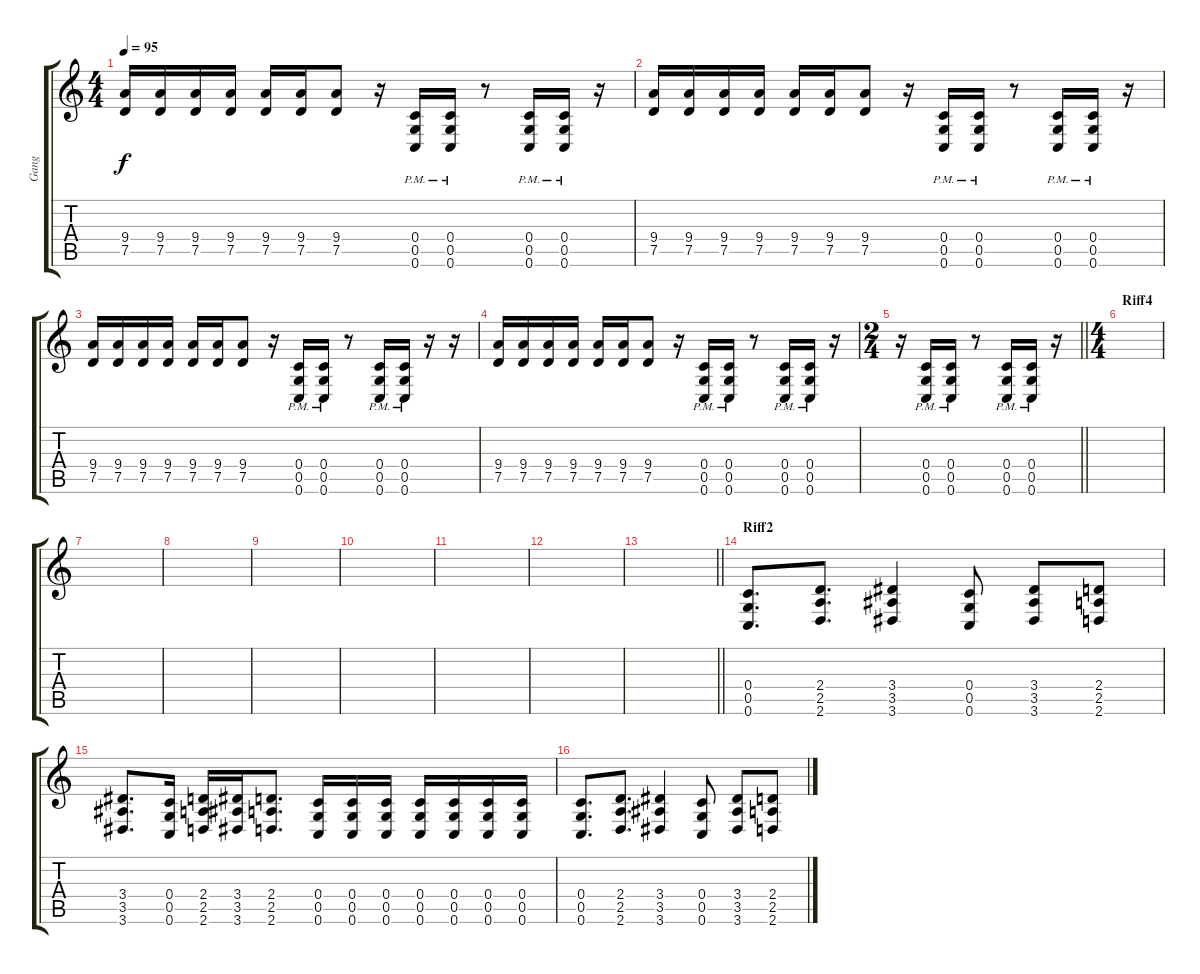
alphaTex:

\track ("Gang" "Gang") {instrument distortionguitar}
\staff {score tabs}
\tuning (D4 A3 F3 C3 G2 C2) {hide}
\ts (4 4)
\tempo 95
\clef g2
\ks c
(9.4 7.5).16{dy f instrument distortionguitar} (9.4 7.5).16 (9.4 7.5).16 (9.4 7.5).16 (9.4 7.5).16 (9.4 7.5).16 (9.4 7.5).8 r.16 (0.4 0.5{pm} 0.6).16 (0.4 0.5{pm} 0.6).16 r.8 (0.4 0.5{pm} 0.6).16 (0.4 0.5{pm} 0.6).16 r.16 |
(9.4 7.5).16{instrument distortionguitar} (9.4 7.5).16 (9.4 7.5).16 (9.4 7.5).16 (9.4 7.5).16 (9.4 7.5).16 (9.4 7.5).8 r.16 (0.4 0.5{pm} 0.6).16 (0.4 0.5{pm} 0.6).16 r.8 (0.4 0.5{pm} 0.6).16 (0.4 0.5{pm} 0.6).16 r.16 |
(9.4 7.5).16{instrument distortionguitar} (9.4 7.5).16 (9.4 7.5).16 (9.4 7.5).16 (9.4 7.5).16 (9.4 7.5).16 (9.4 7.5).8 r.16 (0.4 0.5{pm} 0.6).16 (0.4 0.5{pm} 0.6).16 r.8 (0.4 0.5{pm} 0.6).16 (0.4 0.5{pm} 0.6).16 r.16 r.16 |
(9.4 7.5).16{instrument distortionguitar} (9.4 7.5).16 (9.4 7.5).16 (9.4 7.5).16 (9.4 7.5).16 (9.4 7.5).16 (9.4 7.5).8 r.16 (0.4 0.5{pm} 0.6).16 (0.4 0.5{pm} 0.6).16 r.8 (0.4 0.5{pm} 0.6).16 (0.4 0.5{pm} 0.6).16 r.16 |
\ts (2 4)
\barLineRight lightlight
r.16 (0.4 0.5{pm} 0.6).16 (0.4 0.5{pm} 0.6).16 r.8 (0.4 0.5{pm} 0.6).16 (0.4 0.5{pm} 0.6).16 r.16 |
\ts (4 4)
\section ("" "Riff4")
|
|
|
|
|
|
|
\barLineRight lightlight
|
\section ("" "Riff2")
(0.4 0.5 0.6).8{d instrument distortionguitar} (2.4 2.5 2.6).8{d} (3.4 3.5 3.6).4 (0.4 0.5 0.6).8 (3.4 3.5 3.6).8 (2.4 2.5 2.6).8 |
(3.4 3.5 3.6).8{d} (0.4 0.5 0.6).16 (2.4 2.5 2.6).16 (3.4 3.5 3.6).16 (2.4 2.5 2.6).8{d} (0.4 0.5 0.6).16 (0.4 0.5 0.6).16 (0.4 0.5 0.6).16 (0.4 0.5 0.6).16 (0.4 0.5 0.6).16 (0.4 0.5 0.6).16 (0.4 0.5 0.6).16 |
(0.4 0.5 0.6).8{d} (2.4 2.5 2.6).8{d} (3.4 3.5 3.6).4 (0.4 0.5 0.6).8 (3.4 3.5 3.6).8 (2.4 2.5 2.6).8
